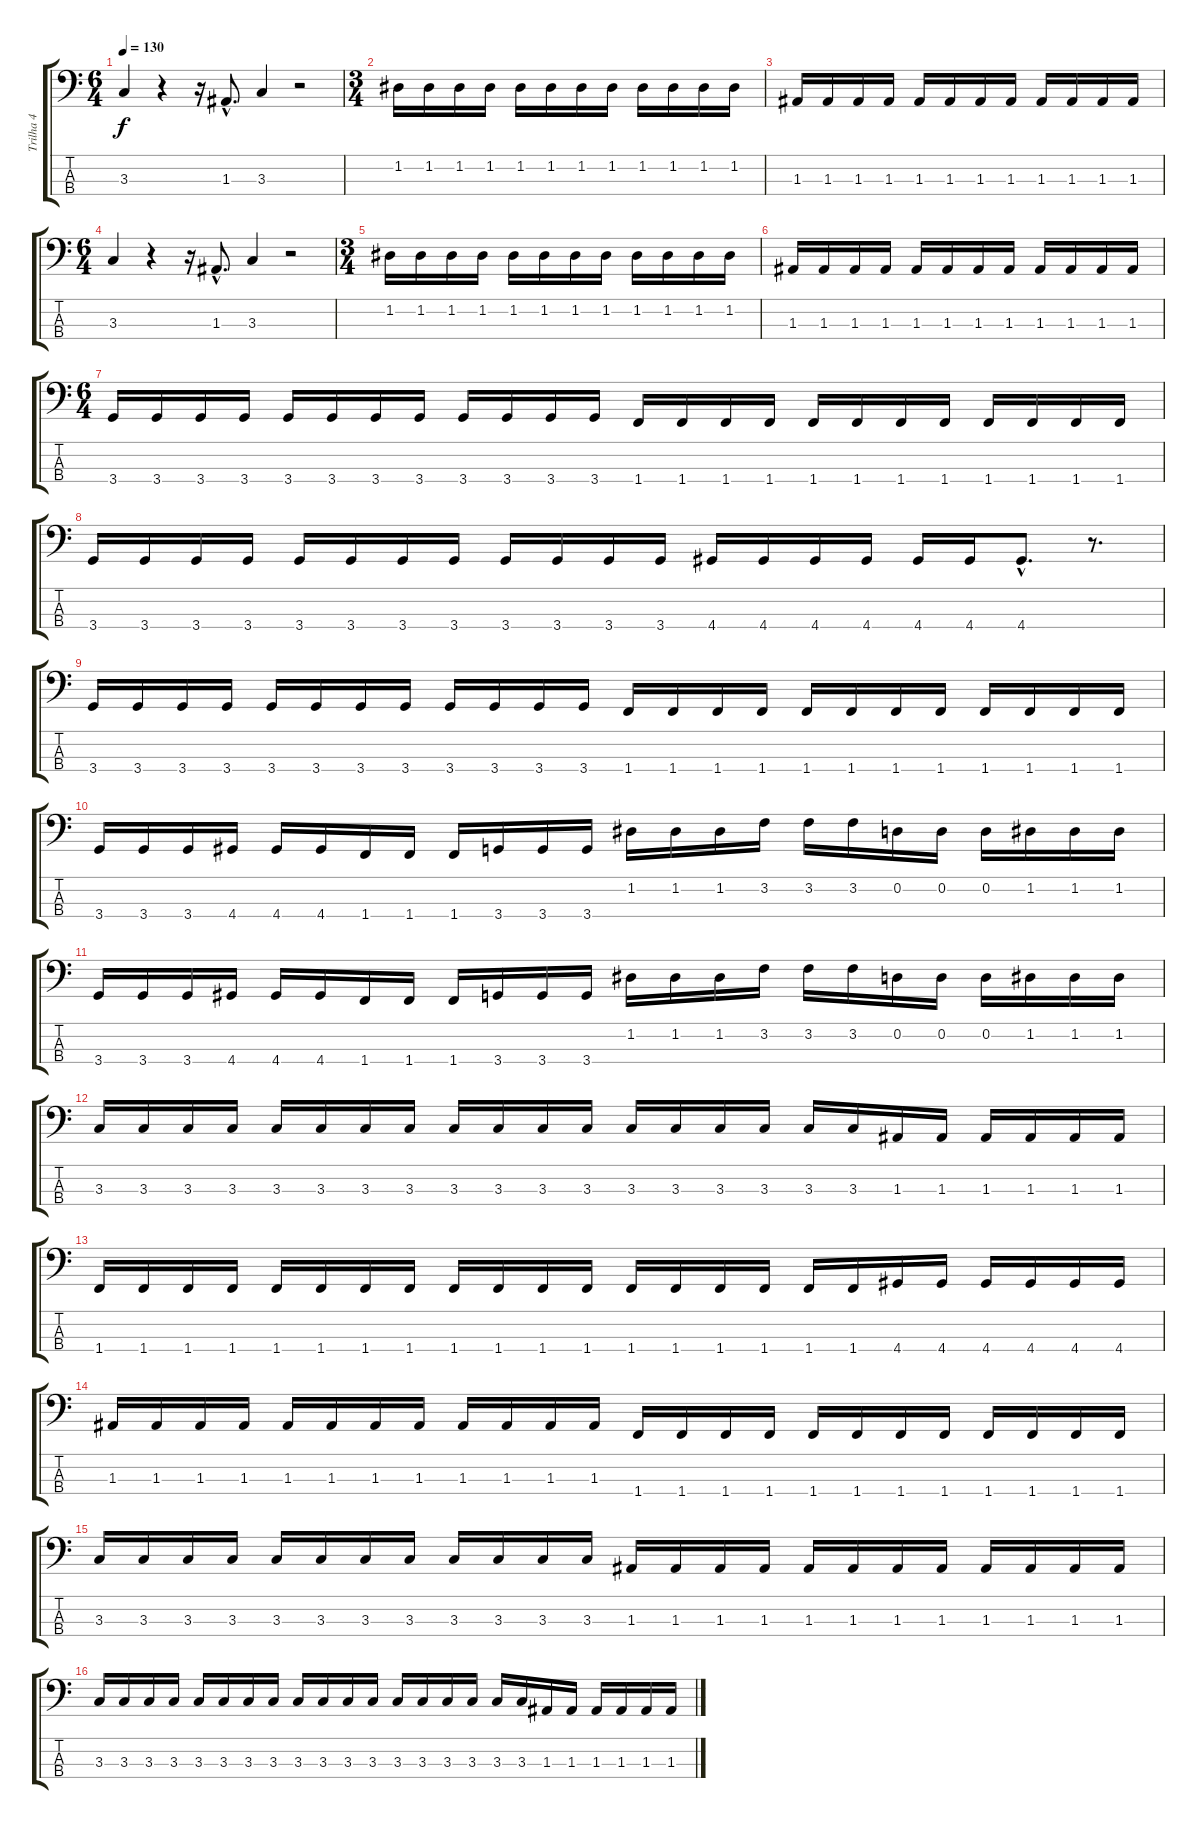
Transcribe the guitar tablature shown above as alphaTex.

\track ("Trilha 4" "Trilha 4") {instrument electricbassfinger}
\staff {score tabs}
\tuning (G2 D2 A1 E1) {hide}
\ts (6 4)
\tempo 130
\clef f4
\ks c
3.3.4{dy f} r.4 r.16 1.3{hac}.8{d} 3.3.4 r.2 |
\ts (3 4)
1.2.16 1.2.16 1.2.16 1.2.16 1.2.16 1.2.16 1.2.16 1.2.16 1.2.16 1.2.16 1.2.16 1.2.16 |
1.3.16 1.3.16 1.3.16 1.3.16 1.3.16 1.3.16 1.3.16 1.3.16 1.3.16 1.3.16 1.3.16 1.3.16 |
\ts (6 4)
3.3.4 r.4 r.16 1.3{hac}.8{d} 3.3.4 r.2 |
\ts (3 4)
1.2.16 1.2.16 1.2.16 1.2.16 1.2.16 1.2.16 1.2.16 1.2.16 1.2.16 1.2.16 1.2.16 1.2.16 |
1.3.16 1.3.16 1.3.16 1.3.16 1.3.16 1.3.16 1.3.16 1.3.16 1.3.16 1.3.16 1.3.16 1.3.16 |
\ts (6 4)
3.4.16 3.4.16 3.4.16 3.4.16 3.4.16 3.4.16 3.4.16 3.4.16 3.4.16 3.4.16 3.4.16 3.4.16 1.4.16 1.4.16 1.4.16 1.4.16 1.4.16 1.4.16 1.4.16 1.4.16 1.4.16 1.4.16 1.4.16 1.4.16 |
3.4.16 3.4.16 3.4.16 3.4.16 3.4.16 3.4.16 3.4.16 3.4.16 3.4.16 3.4.16 3.4.16 3.4.16 4.4.16 4.4.16 4.4.16 4.4.16 4.4.16 4.4.16 4.4{hac}.8{d} r.8{d} |
3.4.16 3.4.16 3.4.16 3.4.16 3.4.16 3.4.16 3.4.16 3.4.16 3.4.16 3.4.16 3.4.16 3.4.16 1.4.16 1.4.16 1.4.16 1.4.16 1.4.16 1.4.16 1.4.16 1.4.16 1.4.16 1.4.16 1.4.16 1.4.16 |
3.4.16 3.4.16 3.4.16 4.4.16 4.4.16 4.4.16 1.4.16 1.4.16 1.4.16 3.4.16 3.4.16 3.4.16 1.2.16 1.2.16 1.2.16 3.2.16 3.2.16 3.2.16 0.2.16 0.2.16 0.2.16 1.2.16 1.2.16 1.2.16 |
3.4.16 3.4.16 3.4.16 4.4.16 4.4.16 4.4.16 1.4.16 1.4.16 1.4.16 3.4.16 3.4.16 3.4.16 1.2.16 1.2.16 1.2.16 3.2.16 3.2.16 3.2.16 0.2.16 0.2.16 0.2.16 1.2.16 1.2.16 1.2.16 |
3.3.16 3.3.16 3.3.16 3.3.16 3.3.16 3.3.16 3.3.16 3.3.16 3.3.16 3.3.16 3.3.16 3.3.16 3.3.16 3.3.16 3.3.16 3.3.16 3.3.16 3.3.16 1.3.16 1.3.16 1.3.16 1.3.16 1.3.16 1.3.16 |
1.4.16 1.4.16 1.4.16 1.4.16 1.4.16 1.4.16 1.4.16 1.4.16 1.4.16 1.4.16 1.4.16 1.4.16 1.4.16 1.4.16 1.4.16 1.4.16 1.4.16 1.4.16 4.4.16 4.4.16 4.4.16 4.4.16 4.4.16 4.4.16 |
1.3.16 1.3.16 1.3.16 1.3.16 1.3.16 1.3.16 1.3.16 1.3.16 1.3.16 1.3.16 1.3.16 1.3.16 1.4.16 1.4.16 1.4.16 1.4.16 1.4.16 1.4.16 1.4.16 1.4.16 1.4.16 1.4.16 1.4.16 1.4.16 |
3.3.16 3.3.16 3.3.16 3.3.16 3.3.16 3.3.16 3.3.16 3.3.16 3.3.16 3.3.16 3.3.16 3.3.16 1.3.16 1.3.16 1.3.16 1.3.16 1.3.16 1.3.16 1.3.16 1.3.16 1.3.16 1.3.16 1.3.16 1.3.16 |
3.3.16 3.3.16 3.3.16 3.3.16 3.3.16 3.3.16 3.3.16 3.3.16 3.3.16 3.3.16 3.3.16 3.3.16 3.3.16 3.3.16 3.3.16 3.3.16 3.3.16 3.3.16 1.3.16 1.3.16 1.3.16 1.3.16 1.3.16 1.3.16
